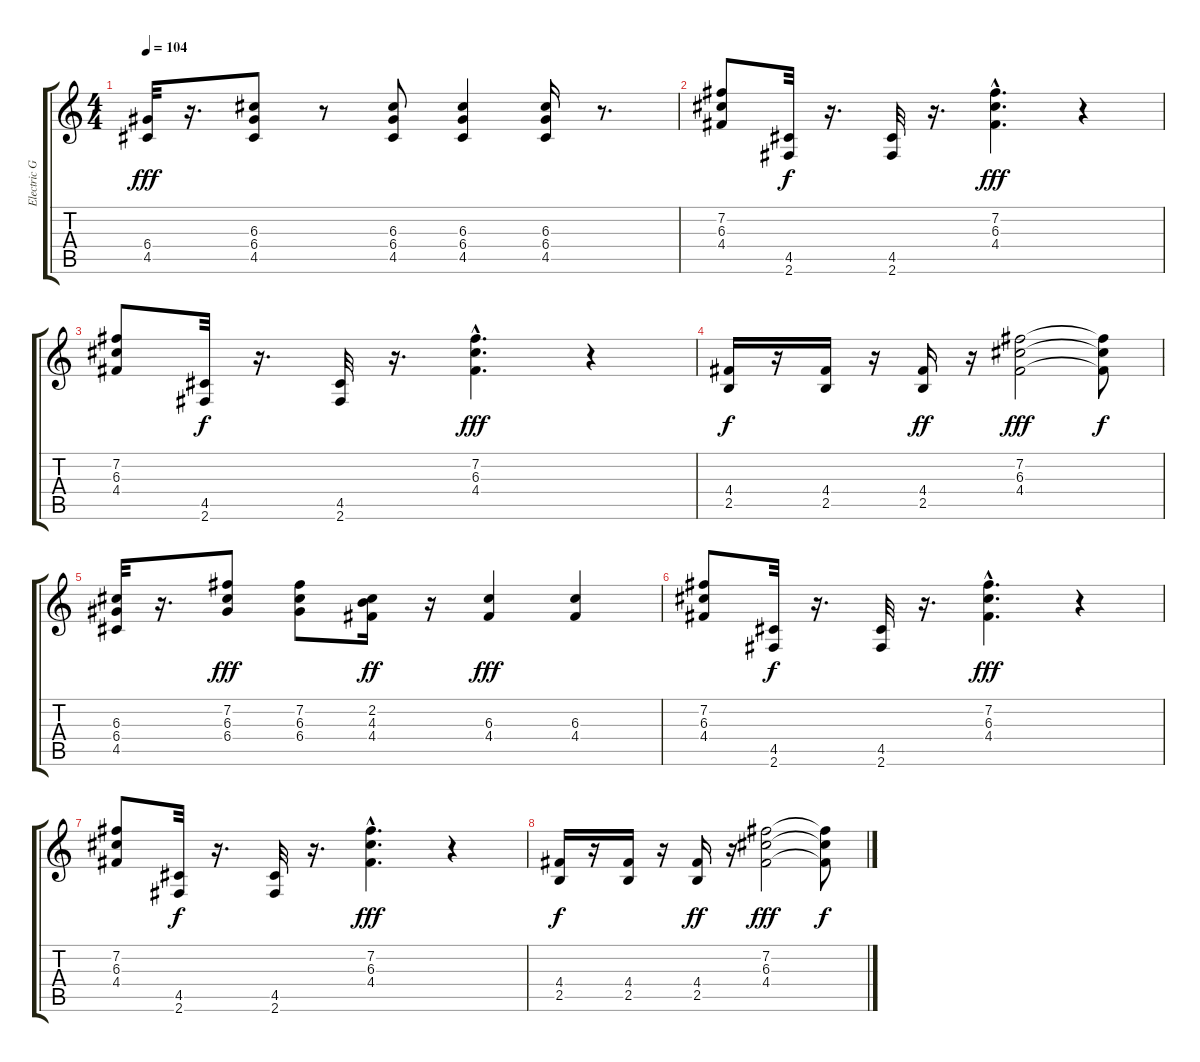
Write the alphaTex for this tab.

\track ("Electric Guitar" "Electric G") {instrument overdrivenguitar}
\staff {score tabs}
\tuning (E4 B3 G3 D3 A2 E2) {hide}
\ts (4 4)
\tempo 104
\clef g2
\ks c
(6.4 4.5).32{dy fff} r.16{d} (6.3 6.4 4.5).8{volume 13} r.8 (6.3 6.4 4.5).8 (6.3 6.4 4.5).4 (6.3 6.4 4.5).16 r.8{d} |
(7.2 6.3 4.4).8 (4.5 2.6).32{dy f} r.16{d} (4.5 2.6).32 r.16{d} (7.2{hac} 6.3{hac} 4.4{hac}).4{d dy fff} r.4 |
(7.2 6.3 4.4).8 (4.5 2.6).32{dy f} r.16{d} (4.5 2.6).32 r.16{d} (7.2{hac} 6.3{hac} 4.4{hac}).4{d dy fff} r.4 |
(4.4 2.5).16{dy f} r.16 (4.4 2.5).16 r.16 (4.4 2.5).16{dy ff} r.16 (7.2 6.3 4.4).2{dy fff} (7.2{t} 6.3{t} 4.4{t}).8{dy f} |
(6.3 6.4 4.5).32 r.16{d} (7.2 6.3 6.4).8{dy fff} (7.2 6.3 6.4).8 (2.2 4.3 4.4).16{dy ff} r.16 (6.3 4.4).4{dy fff} (6.3 4.4).4 |
(7.2 6.3 4.4).8 (4.5 2.6).32{dy f} r.16{d} (4.5 2.6).32 r.16{d} (7.2{hac} 6.3{hac} 4.4{hac}).4{d dy fff} r.4 |
(7.2 6.3 4.4).8 (4.5 2.6).32{dy f} r.16{d} (4.5 2.6).32 r.16{d} (7.2{hac} 6.3{hac} 4.4{hac}).4{d dy fff} r.4 |
(4.4 2.5).16{dy f} r.16 (4.4 2.5).16 r.16 (4.4 2.5).16{dy ff} r.16 (7.2 6.3 4.4).2{dy fff} (7.2{t} 6.3{t} 4.4{t}).8{dy f}
